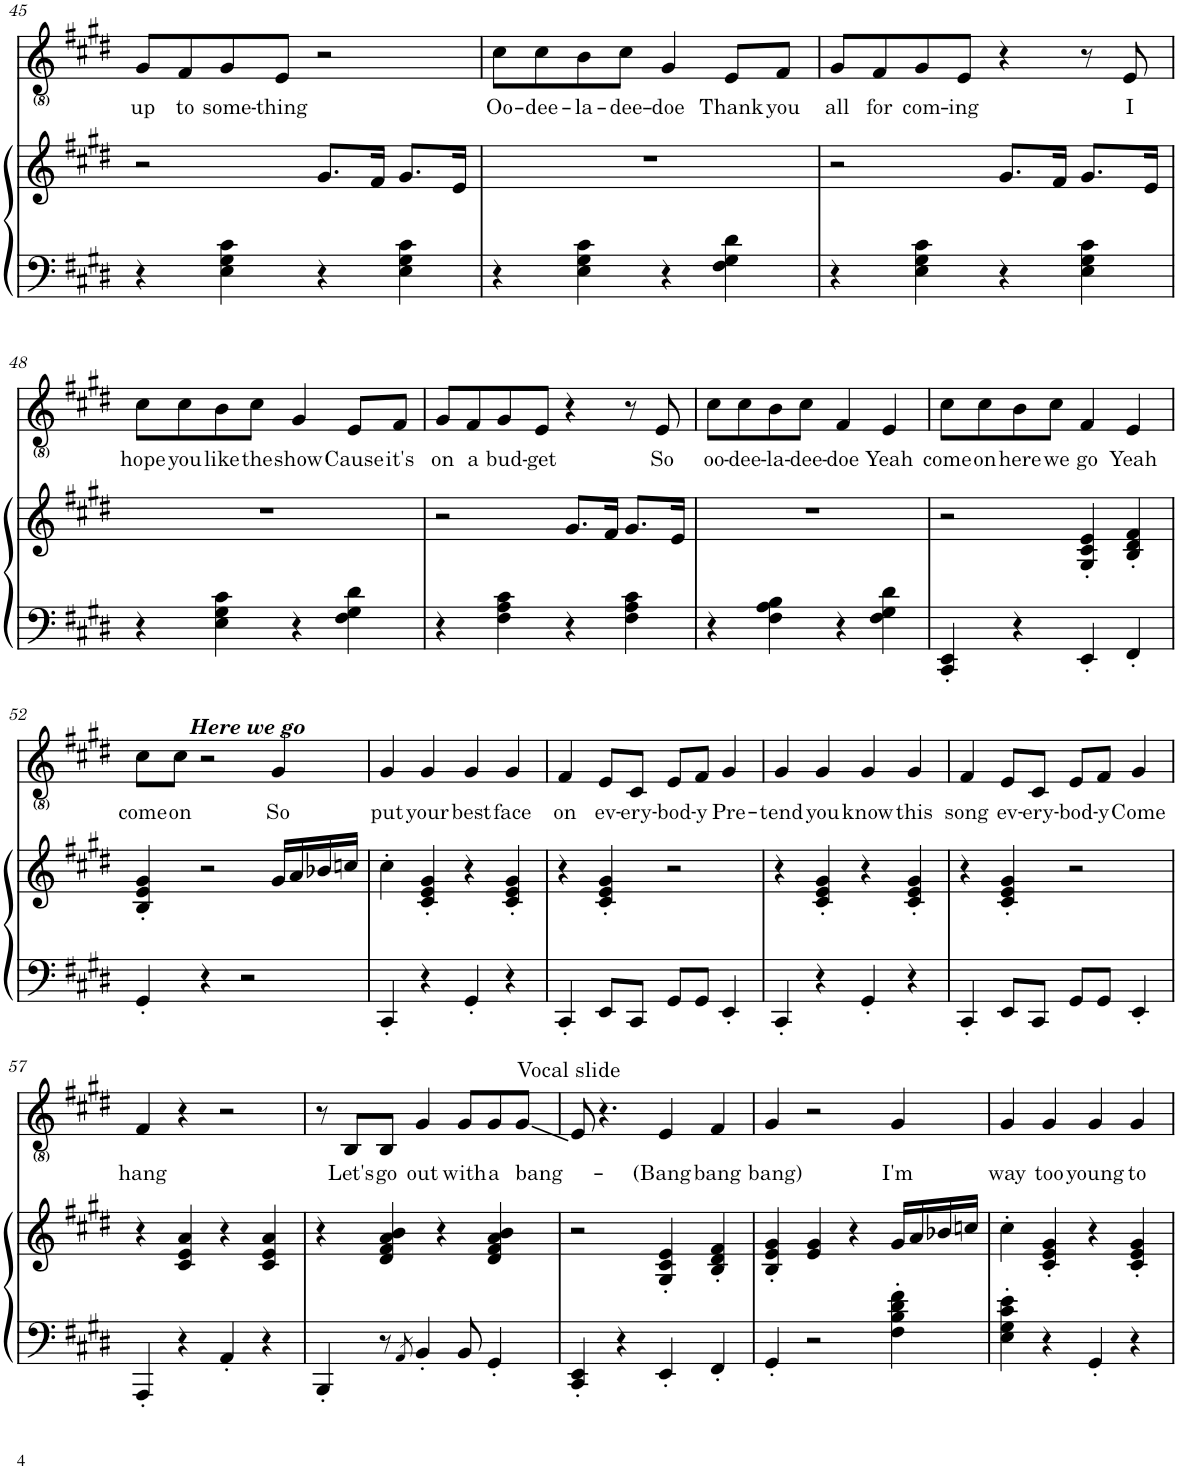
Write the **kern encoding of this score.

**kern	**kern	**kern	**text
*part2	*part2	*part1	*part1
*staff3	*staff2	*staff1	*staff1
*I"Piano	*	*I"Voice	*
*I'Pno	*	*	*
!!LO:PB:g=z
*clefF4	*clefG2	*clefG2	*
*	*	*Trd5c9	*
*k[f#c#g#d#]	*k[f#c#g#d#]	*k[f#c#g#d#]	*
*M4/4	*M4/4	*M4/4	*
=45	=45	=45	=45
!	!	!	!LO:LY:b
4r	2r	8g#/L	up
!	!	!	!LO:LY:b
.	.	8f#/	to
!	!	!	!LO:LY:b
4E\ 4G#\ 4c#\	.	8g#/	some-
!	!	!	!LO:LY:b
.	.	8e/J	-thing
4r	8.g#/L	2r	.
.	16f#/Jk	.	.
4E\ 4G#\ 4c#\	8.g#/L	.	.
.	16e/Jk	.	.
=46	=46	=46	=46
!	!	!	!LO:LY:b
4r	1r	8cc#\L	Oo-
!	!	!	!LO:LY:b
.	.	8cc#\	-dee-
!	!	!	!LO:LY:b
4E\ 4G#\ 4c#\	.	8b\	-la-
!	!	!	!LO:LY:b
.	.	8cc#\J	-dee-
!	!	!	!LO:LY:b
4r	.	4g#/	-doe
!	!	!	!LO:LY:b
4F#\ 4G#\ 4d#\	.	8e/L	Thank
!	!	!	!LO:LY:b
.	.	8f#/J	you
=47	=47	=47	=47
!	!	!	!LO:LY:b
4r	2r	8g#/L	all
!	!	!	!LO:LY:b
.	.	8f#/	for
!	!	!	!LO:LY:b
4E\ 4G#\ 4c#\	.	8g#/	com-
!	!	!	!LO:LY:b
.	.	8e/J	-ing
4r	8.g#/L	4r	.
.	16f#/Jk	.	.
4E\ 4G#\ 4c#\	8.g#/L	8r	.
!	!	!	!LO:LY:b
.	.	8e/	I
.	16e/Jk	.	.
!!LO:LB:g=z
=48	=48	=48	=48
!	!	!	!LO:LY:b
4r	1r	8cc#\L	hope
!	!	!	!LO:LY:b
.	.	8cc#\	you
!	!	!	!LO:LY:b
4E\ 4G#\ 4c#\	.	8b\	like
!	!	!	!LO:LY:b
.	.	8cc#\J	the
!	!	!	!LO:LY:b
4r	.	4g#/	show
!	!	!	!LO:LY:b
4F#\ 4G#\ 4d#\	.	8e/L	Cause
!	!	!	!LO:LY:b
.	.	8f#/J	it's
=49	=49	=49	=49
!	!	!	!LO:LY:b
4r	2r	8g#/L	on
!	!	!	!LO:LY:b
.	.	8f#/	a
!	!	!	!LO:LY:b
4F#\ 4A\ 4c#\	.	8g#/	bud-
!	!	!	!LO:LY:b
.	.	8e/J	-get
4r	8.g#/L	4r	.
.	16f#/Jk	.	.
4F#\ 4A\ 4c#\	8.g#/L	8r	.
!	!	!	!LO:LY:b
.	.	8e/	So
.	16e/Jk	.	.
=50	=50	=50	=50
!	!	!	!LO:LY:b
4r	1r	8cc#\L	oo-
!	!	!	!LO:LY:b
.	.	8cc#\	-dee-
!	!	!	!LO:LY:b
4F#\ 4A\ 4B\	.	8b\	-la-
!	!	!	!LO:LY:b
.	.	8cc#\J	-dee-
!	!	!	!LO:LY:b
4r	.	4f#/	-doe
!	!	!	!LO:LY:b
4F#\ 4G#\ 4d#\	.	4e/	Yeah
=51	=51	=51	=51
!	!	!	!LO:LY:b
4CC#/' 4EE/'	2r	8cc#\L	come
!	!	!	!LO:LY:b
.	.	8cc#\	on
!	!	!	!LO:LY:b
4r	.	8b\	here
!	!	!	!LO:LY:b
.	.	8cc#\J	we
!	!	!	!LO:LY:b
4EE'/	4G#/' 4c#/' 4e/'	4f#/	go
!	!	!	!LO:LY:b
4FF#'/	4B/' 4d#/' 4f#/'	4e/	Yeah
!!LO:LB:g=z
=52	=52	=52	=52
!	!	!	!LO:LY:b
4GG#'/	4B/' 4e/' 4g#/'	8cc#\L	come
!	!	!	!LO:LY:b
.	.	8cc#\J	on
!	!	!LO:TX:a:Bi:t=Here we go	!
4r	2r	2r	.
2r	.	.	.
!	!	!	!LO:LY:b
.	16g#/LL	4g#/	So
.	16a/	.	.
.	16b-X/	.	.
.	16ccn/JJ	.	.
=53	=53	=53	=53
!	!	!	!LO:LY:b
4CC#'/	4cc#'\	4g#/	put
!	!	!	!LO:LY:b
4r	4c#/' 4e/' 4g#/'	4g#/	your
!	!	!	!LO:LY:b
4GG#'/	4r	4g#/	best
!	!	!	!LO:LY:b
4r	4c#/' 4e/' 4g#/'	4g#/	face
=54	=54	=54	=54
!	!	!	!LO:LY:b
4CC#'/	4r	4f#/	on
!	!	!	!LO:LY:b
8EE/L	4c#/' 4e/' 4g#/'	8e/L	ev-
!	!	!	!LO:LY:b
8CC#/J	.	8c#/J	-ery-
!	!	!	!LO:LY:b
8GG#/L	2r	8e/L	-bod-
!	!	!	!LO:LY:b
8GG#/J	.	8f#/J	-y
!	!	!	!LO:LY:b
4EE'/	.	4g#/	Pre-
=55	=55	=55	=55
!	!	!	!LO:LY:b
4CC#'/	4r	4g#/	-tend
!	!	!	!LO:LY:b
4r	4c#/' 4e/' 4g#/'	4g#/	you
!	!	!	!LO:LY:b
4GG#'/	4r	4g#/	know
!	!	!	!LO:LY:b
4r	4c#/' 4e/' 4g#/'	4g#/	this
=56	=56	=56	=56
!	!	!	!LO:LY:b
4CC#'/	4r	4f#/	song
!	!	!	!LO:LY:b
8EE/L	4c#/' 4e/' 4g#/'	8e/L	ev-
!	!	!	!LO:LY:b
8CC#/J	.	8c#/J	-ery-
!	!	!	!LO:LY:b
8GG#/L	2r	8e/L	-bod-
!	!	!	!LO:LY:b
8GG#/J	.	8f#/J	-y
!	!	!	!LO:LY:b
4EE'/	.	4g#/	Come
!!LO:LB:g=z
=57	=57	=57	=57
!	!	!	!LO:LY:b
4AAA'/	4r	4f#/	hang
4r	4c#/ 4e/ 4a/	4r	.
4AA'/	4r	2r	.
4r	4c#/ 4e/ 4a/	.	.
=58	=58	=58	=58
4BBB'/	4r	8r	.
!	!	!	!LO:LY:b
.	.	8B/L	Let's
!	!	!	!LO:LY:b
8r	4d#/ 4f#/ 4a/ 4b/	8B/J	go
8qAA/	.	.	.
!	!	!	!LO:LY:b
4BB'/	.	4g#/	out
.	4r	.	.
!	!	!	!LO:LY:b
8BB/	.	8g#/L	with
!	!	!	!LO:LY:b
4GG#'/	4d#/ 4f#/ 4a/ 4b/	8g#/	a
!	!	!LO:TX:a:t=Vocal slide	!
!	!	!	!LO:LY:b
.	.	8g#/J	bang-
=59	=59	=59	=59
4CC#/' 4EE/'	2r	8e/	.
.	.	4.r	.
4r	.	.	.
!	!	!	!LO:LY:b
4EE'/	4G#/' 4c#/' 4e/'	4e/	-(Bang
!	!	!	!LO:LY:b
4FF#'/	4B/' 4d#/' 4f#/'	4f#/	bang
=60	=60	=60	=60
!	!	!	!LO:LY:b
4GG#'/	4B/' 4e/' 4g#/'	4g#/	bang)
2r	4e/ 4g#/	2r	.
.	4r	.	.
!	!	!	!LO:LY:b
4F#\' 4B\' 4d#\' 4f#\'	16g#/LL	4g#/	I'm
.	16a/	.	.
.	16b-X/	.	.
.	16ccn/JJ	.	.
=61	=61	=61	=61
!	!	!	!LO:LY:b
4E\' 4G#\' 4c#\' 4e\'	4cc#'\	4g#/	way
!	!	!	!LO:LY:b
4r	4c#/' 4e/' 4g#/'	4g#/	too
!	!	!	!LO:LY:b
4GG#'/	4r	4g#/	young
!	!	!	!LO:LY:b
4r	4c#/' 4e/' 4g#/'	4g#/	to
=	=	=	=
*-	*-	*-	*-
